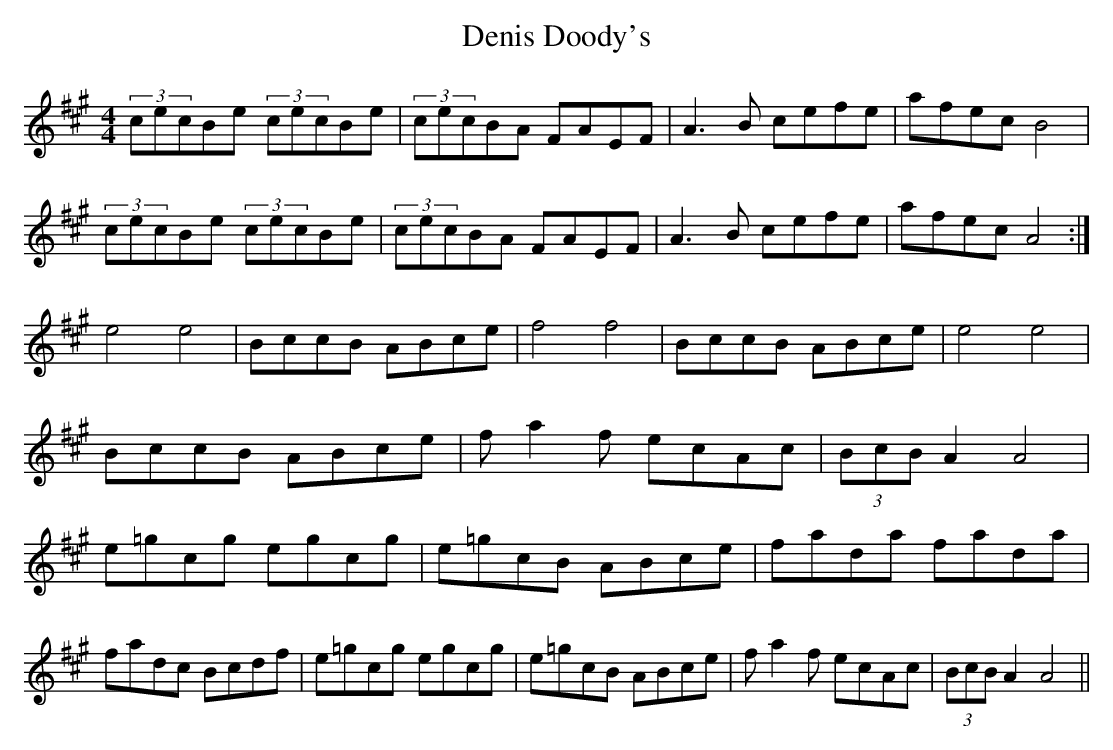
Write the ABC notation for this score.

X:1
T:Denis Doody's
M:4/4
L:1/8
K:A
(3cecBe (3cecBe | (3cecBA FAEF | A3B cefe | afec B4 | (3cecBe (3cecBe |\
(3cecBA FAEF | A3B cefe | afec A4 :| e4 e4 | BccB ABce | f4 f4 | BccB ABce |\
e4 e4 | BccB ABce | fa2f ecAc | (3BcB A2 A4 | e=gcg egcg | e=gcB  ABce |\
fada fada | fadc Bcdf | e=gcg egcg | e=gcB ABce | fa2f ecAc | (3BcB A2 A4 ||
